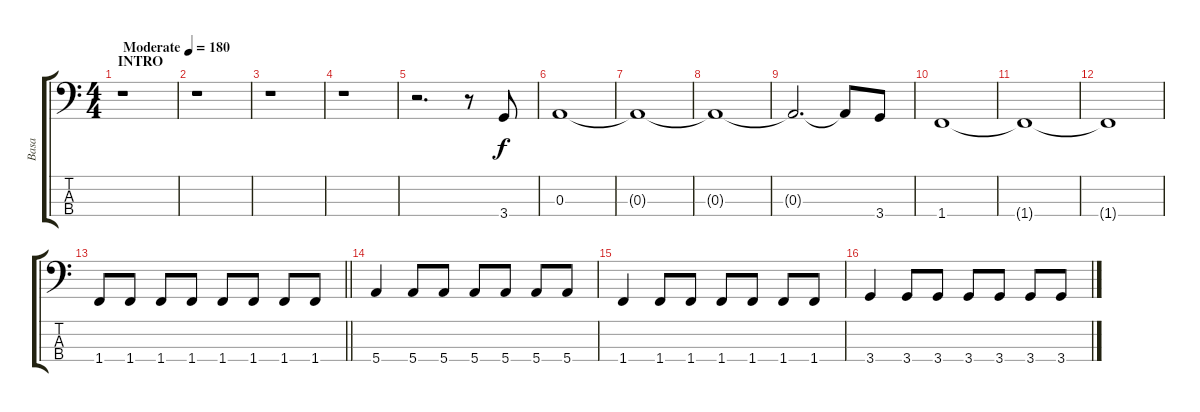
\track ("Basa" "Basa") {instrument electricbasspick}
\staff {score tabs}
\tuning (G2 D2 A1 E1) {hide}
\ts (4 4)
\section ("" "INTRO")
\tempo (180 "Moderate")
\clef f4
\ks c
r.1{dy f instrument electricbasspick} |
r.1 |
r.1 |
r.1 |
r.2{d} r.8 3.4.8 |
0.3.1 |
0.3{t}.1 |
0.3{t}.1 |
0.3{t}.2{d} 0.3{t}.8 3.4.8 |
1.4.1 |
1.4{t}.1 |
1.4{t}.1 |
\barLineRight lightlight
1.4.8 1.4.8 1.4.8 1.4.8 1.4.8 1.4.8 1.4.8 1.4.8 |
\section ("" "")
5.4.4 5.4.8 5.4.8 5.4.8 5.4.8 5.4.8 5.4.8 |
1.4.4 1.4.8 1.4.8 1.4.8 1.4.8 1.4.8 1.4.8 |
3.4.4 3.4.8 3.4.8 3.4.8 3.4.8 3.4.8 3.4.8
